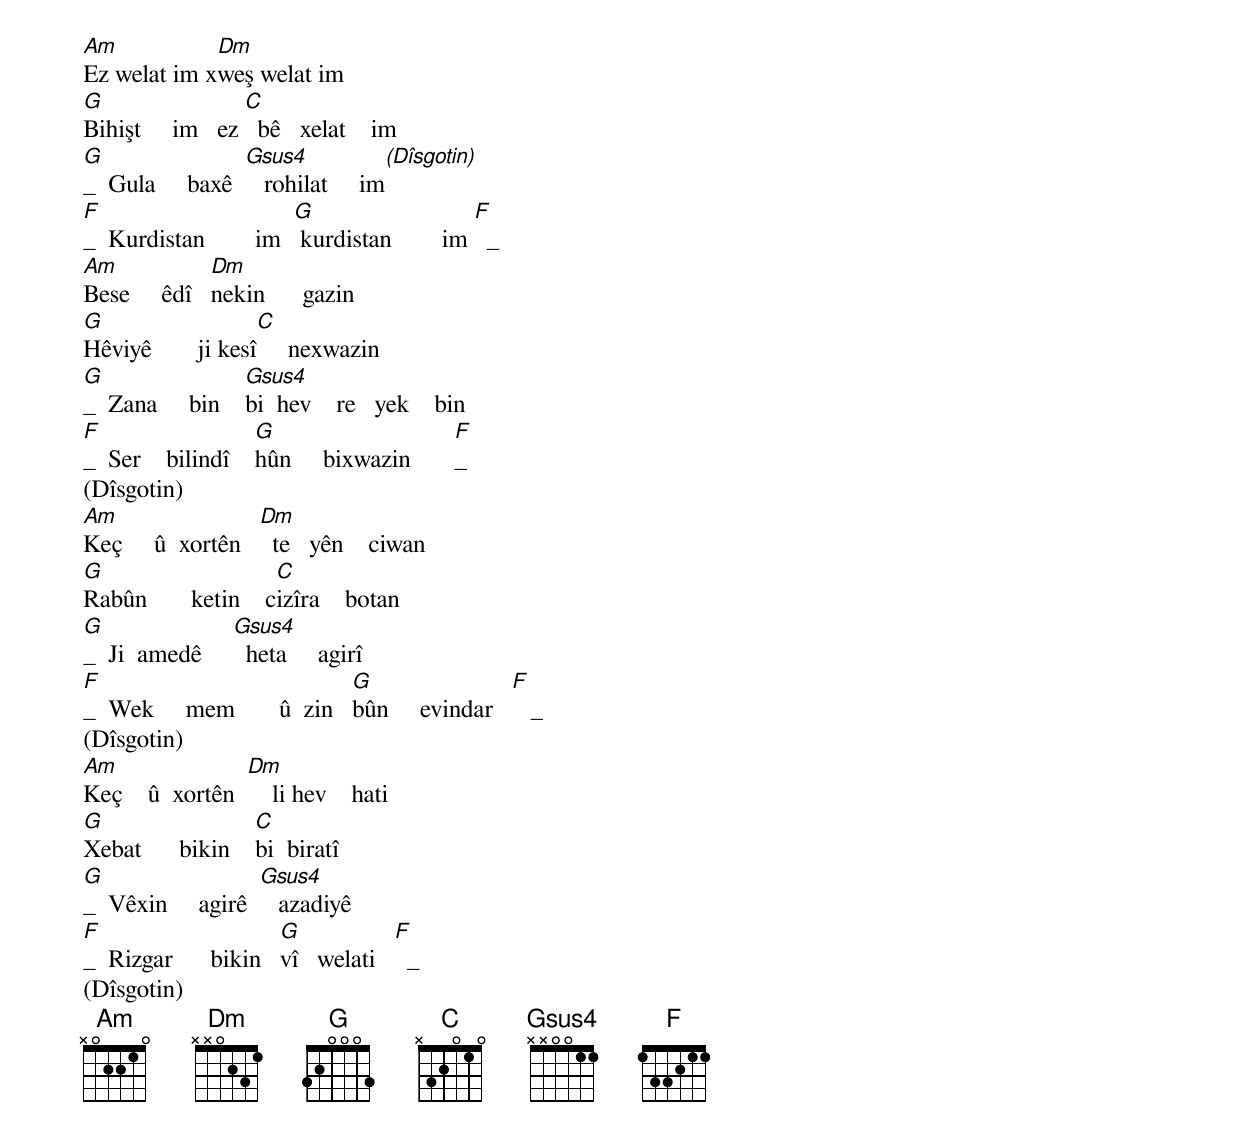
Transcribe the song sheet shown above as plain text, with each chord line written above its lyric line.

Am           Dm
Ez welat im xweş welat im
G                  C
Bihişt     im   ez   bê   xelat    im
G                 Gsus4                                       (Dîsgotin)
_  Gula     baxê     rohilat     im
F                       G                    F
_  Kurdistan        im   kurdistan        im   _
Am             Dm
Bese     êdî   nekin      gazin
G                   C
Hêviyê       ji kesî     nexwazin
G                  Gsus4
_  Zana     bin    bi  hev    re   yek    bin
F                    G                      F
_  Ser    bilindî    hûn     bixwazin       _
(Dîsgotin)
Am                  Dm
Keç     û  xortên     te   yên    ciwan
G                     C
Rabûn       ketin    cizîra    botan
G                Gsus4
_  Ji  amedê       heta     agirî
F                             G                 F
_  Wek     mem       û  zin   bûn     evindar      _
(Dîsgotin)
Am                Dm
Keç    û  xortên      li hev    hati
G                   C
Xebat      bikin    bi  biratî
G                   Gsus4
_  Vêxin     agirê     azadiyê
F                      G             F
_  Rizgar      bikin   vî   welati     _
(Dîsgotin)
